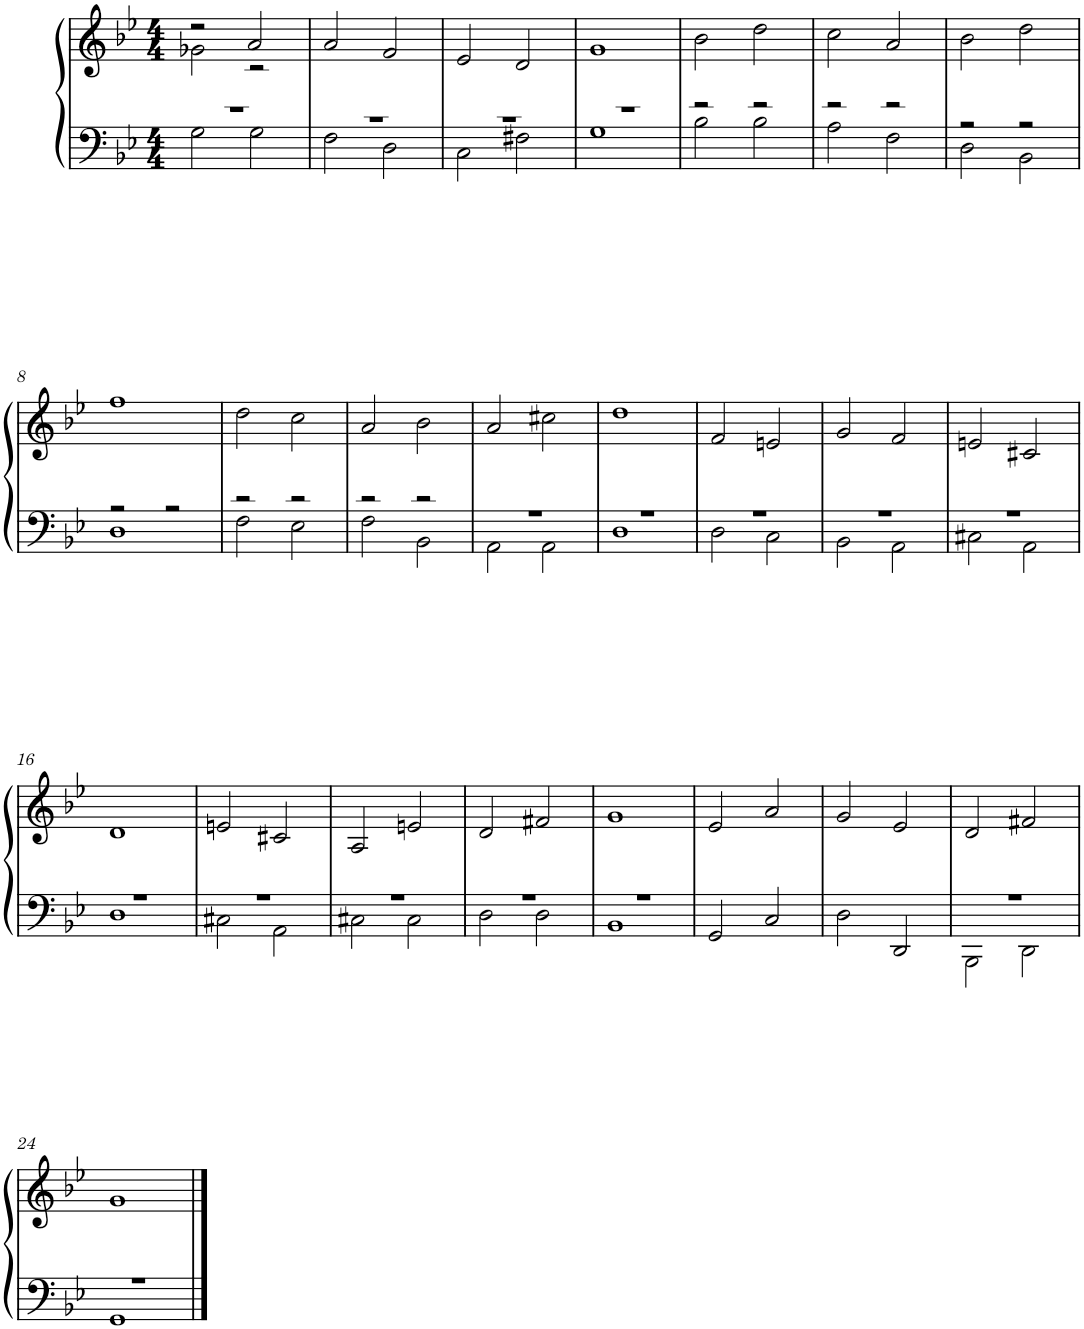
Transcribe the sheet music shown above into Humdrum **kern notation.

**kern	**kern
*part1	*part1
*staff2	*staff1
*I"Piano	*
*I'Pno.	*
*clefF4	*clefG2
*k[b-e-]	*k[b-e-]
*M4/4	*M4/4
=1	=1
*^	*^
1r	2G\	2r	2g-X\
.	2G\	2a/	2r
*	*	*v	*v
=2	=2	=2
1r	2F\	2a/
.	2D\	2f/
=3	=3	=3
1r	2C\	2e-/
.	2F#X\	2d/
=4	=4	=4
1r	1G	1g
=5	=5	=5
2r	2B-\	2b-\
2r	2B-\	2dd\
=6	=6	=6
2r	2A\	2cc\
2r	2F\	2a/
=7	=7	=7
2r	2D\	2b-\
2r	2BB-\	2dd\
!!LO:LB:g=z
=8	=8	=8
2r	1D	1ff
2r	.	.
=9	=9	=9
2r	2F\	2dd\
2r	2E-\	2cc\
=10	=10	=10
2r	2F\	2a/
2r	2BB-\	2b-\
=11	=11	=11
1r	2AA\	2a/
.	2AA\	2cc#X\
=12	=12	=12
1r	1D	1dd
=13	=13	=13
1r	2D\	2f/
.	2C\	2en/
=14	=14	=14
1r	2BB-\	2g/
.	2AA\	2f/
=15	=15	=15
1r	2C#X\	2en/
.	2AA\	2c#X/
!!LO:LB:g=z
=16	=16	=16
1r	1D	1d
=17	=17	=17
1r	2C#X\	2en/
.	2AA\	2c#X/
=18	=18	=18
1r	2C#X\	2A/
.	2C#\	2en/
=19	=19	=19
1r	2D\	2d/
.	2D\	2f#X/
=20	=20	=20
1r	1BB-	1g
*v	*v	*
=21	=21
2GG/	2e-/
2C/	2a/
=22	=22
2D\	2g/
2DD/	2e-/
=23	=23
*^	*
1r	2BBB-\	2d/
.	2DD\	2f#X/
!!LO:LB:g=z
=24	=24	=24
1r	1GG	1g
*v	*v	*
==	==
*-	*-
